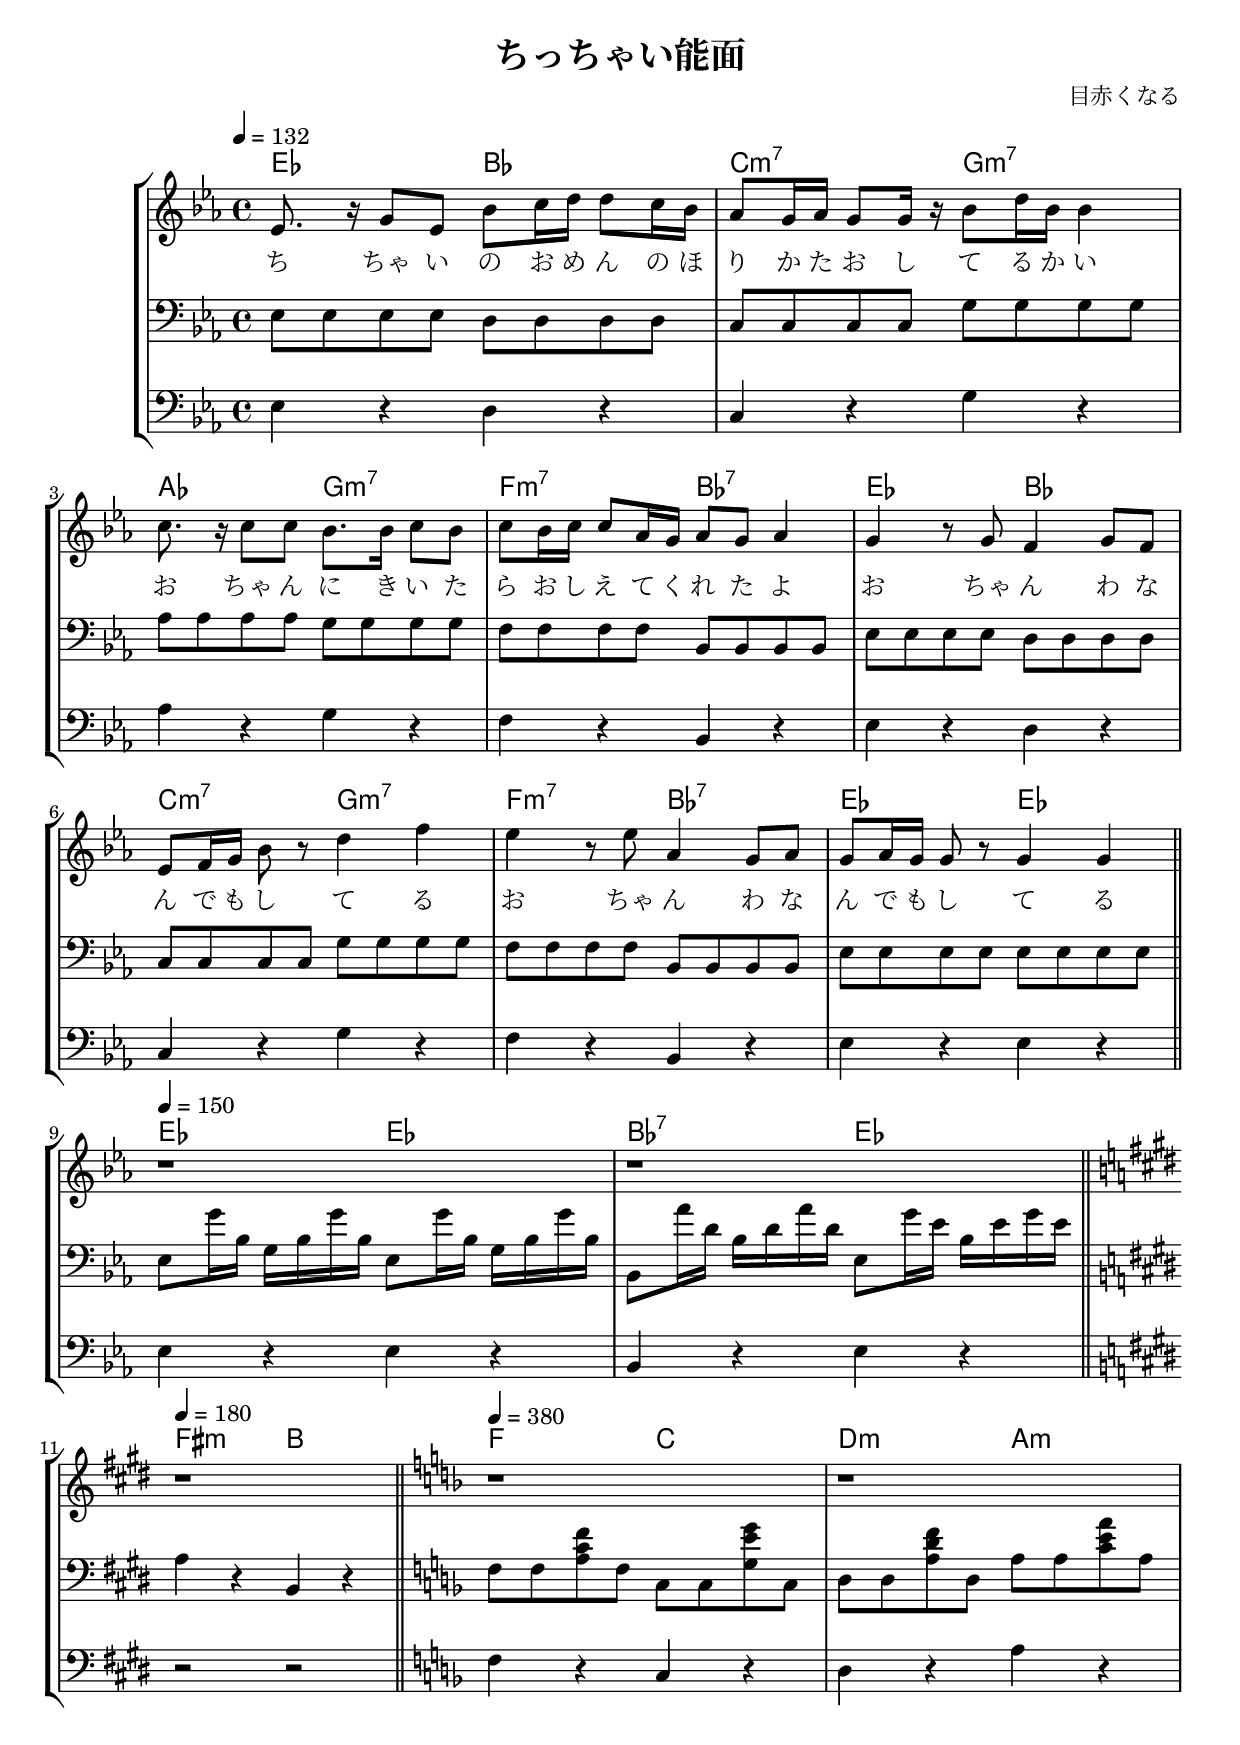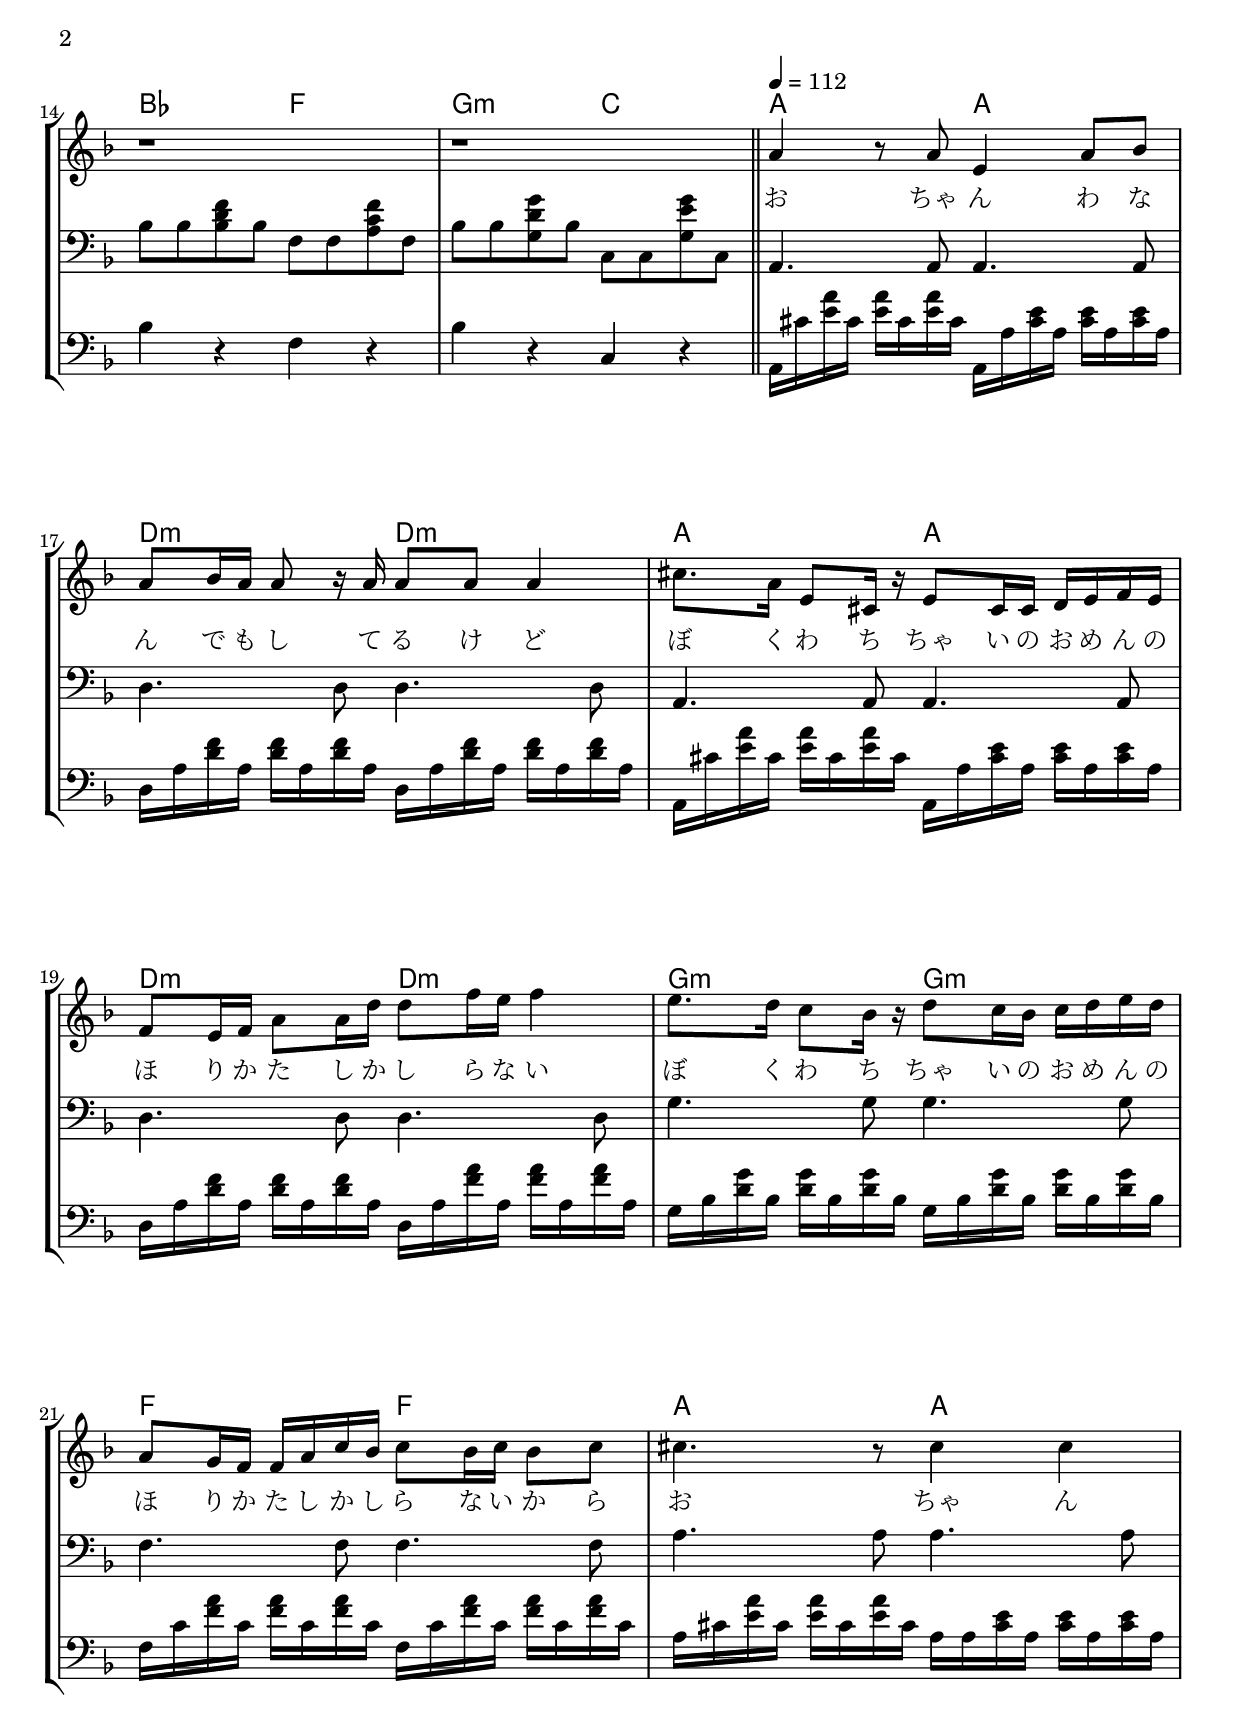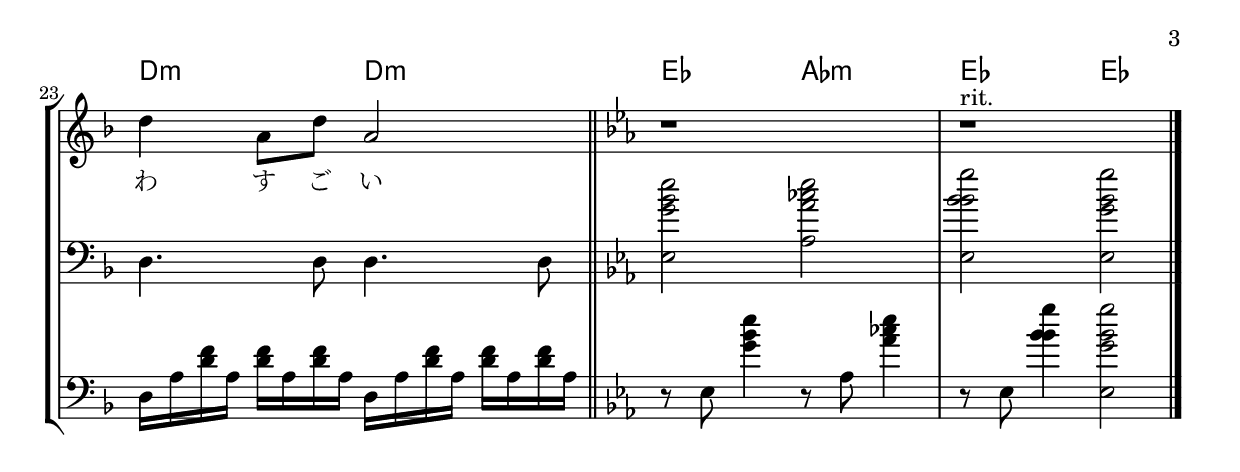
\version "2.12.1"

\header {
	title = \markup {ちっちゃい能面}
	composer = \markup \center-column {目赤くなる}
}

harmony = \chordmode {
	es2 bes c:min7 g:min7 as g:min7 f:min7 bes:7 es bes c:min7 g:min7 f:min7 bes:7 es es 

	es es bes:7 es 

	fis:m b 

	f c d:m a:m bes f g:m c 

	a a d:m d:m a a d:m d:m g:m g:m f f a a d:m d:m 

	es as:m es es 
}

melody = {
	\set Staff.midiInstrument = #"mmi0.36"
		\key es \major
	\tempo 4 = 132
 es'8.  r16  g'8  es'8  bes'8  c''16  d''16  d''8  c''16  bes'16 
	as'8  g'16  as'16  g'8  g'16  r16  bes'8  d''16  bes'16  bes'4 
	c''8.  r16  c''8  c''8  bes'8.  bes'16  c''8  bes'8 
	c''8  bes'16  c''16  c''8  as'16  g'16  as'8  g'8  as'4 
	g'4  r8  g'8  f'4  g'8  f'8 
	es'8  f'16  g'16  bes'8  r8  d''4  f''4 
	es''4  r8  es''8  as'4  g'8  as'8 
	g'8  as'16  g'16  g'8  r8  g'4  g'4
	\tempo 4 = 150
	r1 | r1   
	\key e \major
	\tempo 4 = 180
	r1   
	\key f \major
	\tempo 4 = 380
	r1 | r1 | r1 | r1   
	\set Staff.midiInstrument = #"fss0.37"
		\tempo 4 = 112
 a'4  r8  a'8  e'4  a'8  bes'8 
	a'8  bes'16  a'16  a'8  r16  a'16  a'8  a'8  a'4 
	cis''8.  a'16  e'8  cis'16  r16  e'8  cis'16  cis'16  d'16  e'16  f'16  e'16 
	f'8  e'16  f'16  a'8  a'16  d''16  d''8  f''16  e''16  f''4 
	e''8.  d''16  c''8  bes'16  r16  d''8  c''16  bes'16  c''16  d''16  e''16  d''16 
	a'8  g'16  f'16  f'16  a'16  c''16  bes'16  c''8  bes'16  c''16  bes'8  c''8 
	cis''4.  r8  cis''4  cis''4 
	d''4  a'8  d''8  a'2
	\key es \major
	r1 | r1^"rit." \bar "|."
}

words = \lyricmode {
	ち  ちゃ  い  の  お  め  ん  の  ほ  り  か  た  お  し  て  る  か  い  お  ちゃ  ん  に  き  い  た  ら  お  し  え  て  く  れ  た  よ  お  ちゃ  ん  わ  な  ん  で  も  し  て  る  お  ちゃ  ん  わ  な  ん  で  も  し  て  る  
	
	
	
	お  ちゃ  ん  わ  な  ん  で  も  し  て  る  け  ど  ぼ  く  わ  ち  ちゃ  い  の  お  め  ん  の  ほ  り  か  た  し  か  し  ら  な  い  ぼ  く  わ  ち  ちゃ  い  の  お  め  ん  の  ほ  り  か  た  し  か  し  ら  な  い  か  ら  お  ちゃ  ん  わ  す  ご  い  
	
}

tempochange = {
	\tempo 4 = 132
	r1 | r1 | r1 | r1 | r1 | r1 | r1 | r1 \bar "||"
	\tempo 4 = 150
	r1 | r1 \bar "||"
	\tempo 4 = 180
	r1 \bar "||"
	\tempo 4 = 380
	r1 | r1 | r1 | r1 \bar "||"
	\tempo 4 = 112
	r1 | r1 | r1 | r1 | r1 | r1 | r1 | r1 \bar "||"
	\tempo 4 = 112
	r1 | \tempo 4 = 84 r2 \tempo 4 = 74 r2 \bar "|."
}

mainacc = {
	\clef bass
	\set Staff.midiInstrument = #"Recorder"
	\key es \major
	\tempo 4 = 132
	es8 es8 es8 es8
	d8 d8 d8 d8
	c8 c8 c8 c8
	g8 g8 g8 g8
	as8 as8 as8 as8
	g8 g8 g8 g8
	f8 f8 f8 f8
	bes,8 bes,8 bes,8 bes,8
	es8 es8 es8 es8
	d8 d8 d8 d8
	c8 c8 c8 c8
	g8 g8 g8 g8
	f8 f8 f8 f8
	bes,8 bes,8 bes,8 bes,8
	es8 es8 es8 es8
	es8 es8 es8 es8
	\bar "||"

	\set Staff.midiInstrument = #"Recorder"
	\tempo 4 = 150
	es8 g'16 bes16   g16 bes16 g'16 bes16
	es8 g'16 bes16   g16 bes16 g'16 bes16
	bes,8 as'16 d'16   bes16 d'16 as'16 d'16
	es8 g'16 es'16   bes16 es'16 g'16 es'16
	\bar "||"

	\set Staff.midiInstrument = #"Lead 1 (square)"
	\key e \major
	\tempo 4 = 180
	a4 r4
	b,4 r4
	\bar "||"

	\set Staff.midiInstrument = #"Recorder"
	\key f \major
	\tempo 4 = 380
	f8 f8 <a c' f'>8 f8
	c8 c8 <g e' g'>8 c8
	d8 d8 <a d' f'>8 d8
	a8 a8 <c' e' a'>8 a8
	bes8 bes8 <bes d' f'>8 bes8
	f8 f8 <a c' f'>8 f8
	bes8 bes8 <g d' g'>8 bes8
	c8 c8 <g e' g'>8 c8
	\bar "||"

	\set Staff.midiInstrument = #"Breath Noise"
	\tempo 4 = 112
	a,4.a,8
	a,4.a,8
	d4.d8
	d4.d8
	a,4.a,8
	a,4.a,8
	d4.d8
	d4.d8
	g4.g8
	g4.g8
	f4.f8
	f4.f8
	a4.a8
	a4.a8
	d4.d8
	d4.d8
	\bar "||"

	\set Staff.midiInstrument = #"Acoustic grand"
	\key es \major
	<es g' bes' es''>2
	<as as' ces'' es''>2
	<es bes' bes' g''>2
	<es g' bes' g''>2
	\bar "|."
}

subacc = {
	\clef bass
	\set Staff.midiInstrument = #"Applause"
	\key es \major
	\tempo 4 = 132
	es4 r4
	d4 r4
	c4 r4
	g4 r4
	as4 r4
	g4 r4
	f4 r4
	bes,4 r4
	es4 r4
	d4 r4
	c4 r4
	g4 r4
	f4 r4
	bes,4 r4
	es4 r4
	es4 r4
	\bar "||"

	\set Staff.midiInstrument = #"FX 3 (crystal)"
	\tempo 4 = 150
	es4 r4
	es4 r4
	bes,4 r4
	es4 r4
	\bar "||"

	\set Staff.midiInstrument = #"Acoustic grand"
	\key e \major
	\tempo 4 = 180
	r2
	r2
	\bar "||"

	\set Staff.midiInstrument = #"Recorder"
	\key f \major
	\tempo 4 = 380
	f4 r4
	c4 r4
	d4 r4
	a4 r4
	bes4 r4
	f4 r4
	bes4 r4
	c4 r4
	\bar "||"

	\set Staff.midiInstrument = #"Banjo"
	\tempo 4 = 112
	a,16 cis' <e' a'> cis' <e' a'> cis' <e' a'> cis'
	a,16 a <cis' e'> a <cis' e'> a <cis' e'> a
	d16 a <d' f'> a <d' f'> a <d' f'> a
	d16 a <d' f'> a <d' f'> a <d' f'> a
	a,16 cis' <e' a'> cis' <e' a'> cis' <e' a'> cis'
	a,16 a <cis' e'> a <cis' e'> a <cis' e'> a
	d16 a <d' f'> a <d' f'> a <d' f'> a
	d16 a <f' a'> a <f' a'> a <f' a'> a
	g16 bes <d' g'> bes <d' g'> bes <d' g'> bes
	g16 bes <d' g'> bes <d' g'> bes <d' g'> bes
	f16 c' <f' a'> c' <f' a'> c' <f' a'> c'
	f16 c' <f' a'> c' <f' a'> c' <f' a'> c'
	a16 cis' <e' a'> cis' <e' a'> cis' <e' a'> cis'
	a16 a <cis' e'> a <cis' e'> a <cis' e'> a
	d16 a <d' f'> a <d' f'> a <d' f'> a
	d16 a <d' f'> a <d' f'> a <d' f'> a
	\bar "||"

	\set Staff.midiInstrument = #"Music box"
	\key es \major
	r8 es <g' bes' es''>4
	r8 as <as' ces'' es''>4
	r8 es <bes' bes' g''>4
	<es g' bes' g''>2
	\bar "|."
}

percA = {
	\drummode {
	hh4 hh4 hh4 hh4  |hh4 hh4 hh4 hh4  |hh4 hh4 hh4 hh4  |hh4 hh4 hh4 hh4  |hh4 hh4 hh4 hh4  |hh4 hh4 hh4 hh4  |hh4 hh4 hh4 hh4  |hh4 hh4 hh4 hh4  \bar "||"
	r1  |r2 r8 hho4 hho8  \bar "||"
	\times 16/12{ cymr8. cymr8 cymr4. r16 } \bar "||"
	\times 16/12{ cymr8. cymr8 cymr16 cymr8. cymr8 cymr16 } |\times 16/12{ r8. cymr8 cymr16 cymr8. cymr8 cymr16 } |\times 16/12{ cymr8. cymr8 cymr16 cymr8. cymr8 cymr16 } |\times 16/12{ cymr8. cymr8 cymr4. r16 } \bar "||"
	\times 16/12{ hh8. hh8. hh8. hh8. } |\times 16/12{ hh8. hh8. hh8. hh8. } |\times 16/12{ hh8. hh8. hh8. hh8. } |\times 16/12{ hh8. hh8. hh8. hh8. } |\times 16/12{ hh8. hh8. hh8. hh8. } |\times 16/12{ hh8. hh8. hh8. hh8. } |\times 16/12{ hh8. hh8. hh8. hh8. } |\times 16/12{ r8. hh4 hh8 hh8. } \bar "||"
	r1 |r1 \bar "|."
	}
}

percB = {
	\drummode {
	r8 ss4 ss4 ss4 ss8  |r8 ss4 ss8 ss8. ss8. ss8  |r8 ss4 ss4 ss4 ss8  |r8 ss4 ss8 ss8. ss8. ss8  |r8 ss4 ss4 ss4 ss8  |r8 ss4 ss8 ss8. ss8. ss8  |r8 ss4 ss4 ss4 ss8  |r8 ss4 ss8 ss8. ss8. ss8  \bar "||"
	r4. hhp2 hhp8  |hhp4 hhp4 hhp4 hhp4  \bar "||"
	\times 16/12{ r2 r8 hhp8 } \bar "||"
	\times 16/12{ r2 r8 hhp8 } |\times 16/12{ r2. } |\times 16/12{ r2 r8 hhp8 } |\times 16/12{ hhp2. } \bar "||"
	\times 16/12{ r8. sn4. sn8. } |\times 16/12{ r8. sn4. sn8 sn16 } |\times 16/12{ r8. sn4. sn8. } |\times 16/12{ r8. sn4. sn8 sn16 } |\times 16/12{ r8. sn4. sn8. } |\times 16/12{ r8. sn4. sn8 sn16 } |\times 16/12{ r8. sn4. sn8. } |\times 16/12{ sn16 sn4 r16 sn8 sn4 } \bar "||"
	r1 |r1 \bar "|."
	}
}

percC = {
	\drummode {
	r8 hhp4 hhp4 hhp4 hhp8  |r8 hhp4 hhp4 hhp4 hhp8  |r8 hhp4 hhp4 hhp4 hhp8  |r8 hhp4 hhp4 hhp4 hhp8  |r8 hhp4 hhp4 hhp4 hhp8  |r8 hhp4 hhp4 hhp4 hhp8  |r8 hhp4 hhp4 hhp4 hhp8  |r8 hhp4 hhp4 hhp4 hhp8  \bar "||"
	hh4 hh4 hh4 hh4  |r4. hh2 r8  \bar "||"
	\times 16/12{ bd4 r16 bd16 bd4. } \bar "||"
	\times 16/12{ bd4. bd4 r16 bd16 } |\times 16/12{ bd4. bd4. } |\times 16/12{ bd4. bd4 r16 bd16 } |\times 16/12{ bd4 r16 bd16 bd4. } \bar "||"
	\times 16/12{ bd4 r16 bd16 bd4. } |\times 16/12{ bd4 r16 bd16 bd4. } |\times 16/12{ bd4 r16 bd16 bd4. } |\times 16/12{ bd4 r16 bd16 bd4. } |\times 16/12{ bd4 r16 bd16 bd4. } |\times 16/12{ bd4 r16 bd16 bd4. } |\times 16/12{ bd4 r16 bd16 bd4. } |\times 16/12{ r8 bd16 bd8 bd16 bd8 bd16 bd8 bd16 } \bar "||"
	r1 |r1 \bar "|."
	}
}

percD = {
	\drummode {
	bd2 bd4. r16 bd16  |bd4 bd4 bd4 bd8. bd16  |bd2 bd4. r16 bd16  |bd4 bd4 bd4 bd8. bd16  |bd2 bd4. r16 bd16  |bd4 bd4 bd4 bd8. bd16  |bd2 bd4. r16 bd16  |bd4 bd4 bd4 bd8. bd16  \bar "||"
	bd2. r8 bd8  |bd8. bd4. r16 bd4 bd8  \bar "||"
	\times 16/12{ r2. } \bar "||"
	\times 16/12{ r2. } |\times 16/12{ rb2. } |\times 16/12{ r2. } |\times 16/12{ rb2. } \bar "||"
	\times 16/12{ r8 hhp8. hhp8. hhp8. hhp16 } |\times 16/12{ r8 hhp8. hhp8. hhp8. hhp16 } |\times 16/12{ r8 hhp8. hhp8. hhp8. hhp16 } |\times 16/12{ r8 hhp8. hhp8. hhp8. hhp16 } |\times 16/12{ r8 hhp8. hhp8. hhp8. hhp16 } |\times 16/12{ r8 hhp8. hhp8. hhp8. hhp16 } |\times 16/12{ r8 hhp8. hhp8. hhp8. hhp16 } |\times 16/12{ r4 r16 hhp4 r16 hhp8 } \bar "||"
	r1 |r1 \bar "|."
	}
}

percE = {
	\drummode {
	r1 | r1 | r1 | r1 | r1 | r1 | r1 | r1 \bar "||"
	r1 | r1 \bar "||"
	\times 16/12{ r4. sn8 sn4 } \bar "||"
	r1 |r1 |r1 |\times 16/12{ r4. sn8 sn4 } \bar "||"
	\times 16/12{ r2. } |r1 |r1 |r1 |\times 16/12{ r2. } |r1 |r1 |\times 16/12{ r2 r8. hho16 } \bar "||"
	r1 |r1 \bar "|."
	}
}

percF = {
	\drummode {
	r1 | r1 | r1 | r1 | r1 | r1 | r1 | r1 \bar "||"
	r1 | r1 \bar "||"
	\times 16/12{ r2 r16 tommh16 tommh8 } \bar "||"
	r1 |r1 |r1 |\times 16/12{ r2 r16 tommh16 tommh8 } \bar "||"
	r1 | r1 | r1 | r1 | r1 | r1 | r1 | r1 \bar "||"
	r1 | r1 \bar "|."
	}
}

percG = {
	\drummode {
	r1 | r1 | r1 | r1 | r1 | r1 | r1 | r1 \bar "||"
	r1 | r1 \bar "||"
	\times 16/12{ r2 r8. toml16 } \bar "||"
	r1 |r1 |r1 |\times 16/12{ r2 r8. toml16 } \bar "||"
	r1 | r1 | r1 | r1 | r1 | r1 | r1 | r1 \bar "||"
	r1 | r1 \bar "|."
	}
}

\score {
	<<
		\new StaffGroup <<
			\new ChordNames {\harmony}
			\new Voice = "melody" {\melody}
			\new Lyrics \lyricsto "melody" \words
			\new Staff = "mainacc" {\mainacc}
			\new Staff = "subacc" {\subacc}
		>>
	>>
	\layout { }
}
